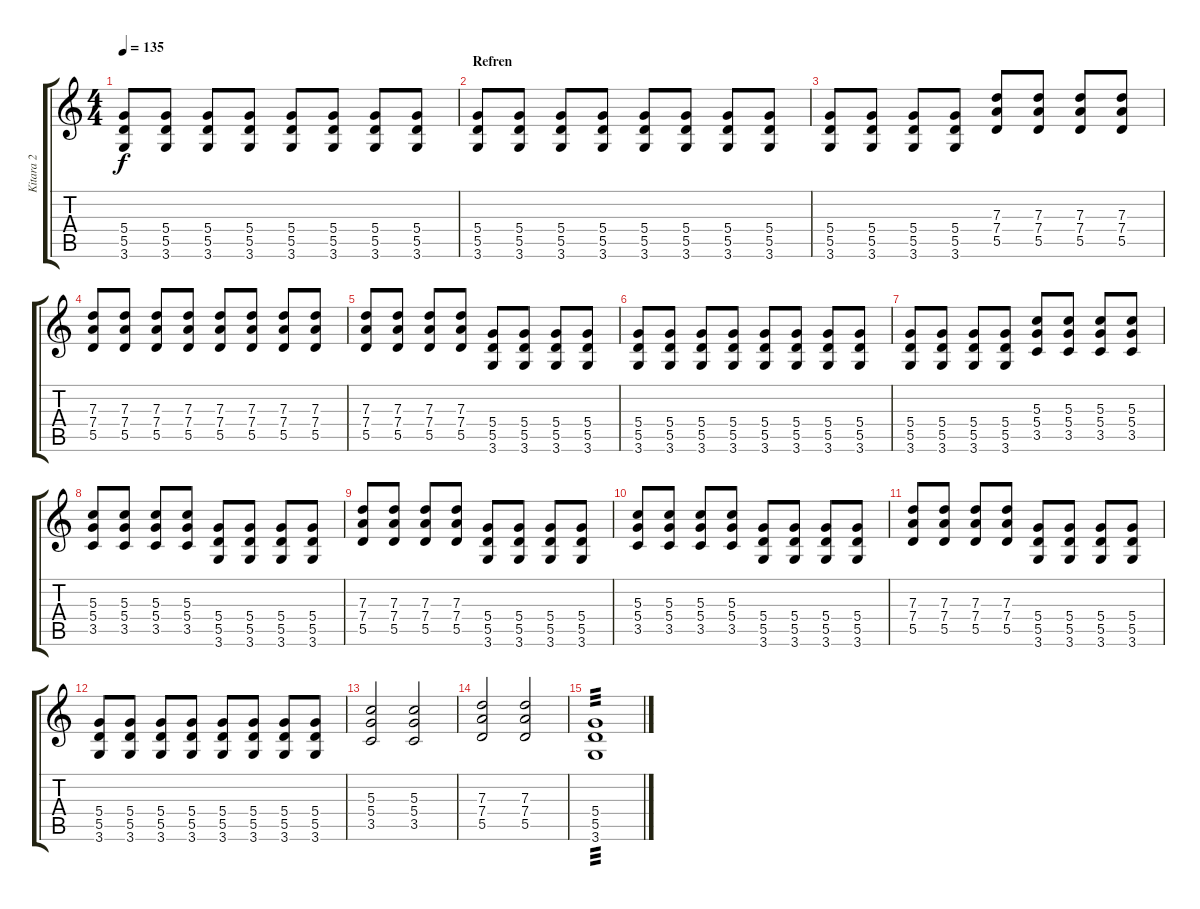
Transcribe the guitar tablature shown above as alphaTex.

\track ("Kitara 2" "Kitara 2") {instrument overdrivenguitar}
\staff {score tabs}
\tuning (E4 B3 G3 D3 A2 E2) {hide}
\ts (4 4)
\tempo 135
\clef g2
\ks c
(5.4 5.5 3.6).8{dy f} (5.4 5.5 3.6).8 (5.4 5.5 3.6).8 (5.4 5.5 3.6).8 (5.4 5.5 3.6).8 (5.4 5.5 3.6).8 (5.4 5.5 3.6).8 (5.4 5.5 3.6).8 |
\section ("" "Refren")
(5.4 5.5 3.6).8 (5.4 5.5 3.6).8 (5.4 5.5 3.6).8 (5.4 5.5 3.6).8 (5.4 5.5 3.6).8 (5.4 5.5 3.6).8 (5.4 5.5 3.6).8 (5.4 5.5 3.6).8 |
(5.4 5.5 3.6).8 (5.4 5.5 3.6).8 (5.4 5.5 3.6).8 (5.4 5.5 3.6).8 (7.3 7.4 5.5).8 (7.3 7.4 5.5).8 (7.3 7.4 5.5).8 (7.3 7.4 5.5).8 |
(7.3 7.4 5.5).8 (7.3 7.4 5.5).8 (7.3 7.4 5.5).8 (7.3 7.4 5.5).8 (7.3 7.4 5.5).8 (7.3 7.4 5.5).8 (7.3 7.4 5.5).8 (7.3 7.4 5.5).8 |
(7.3 7.4 5.5).8 (7.3 7.4 5.5).8 (7.3 7.4 5.5).8 (7.3 7.4 5.5).8 (5.4 5.5 3.6).8 (5.4 5.5 3.6).8 (5.4 5.5 3.6).8 (5.4 5.5 3.6).8 |
(5.4 5.5 3.6).8 (5.4 5.5 3.6).8 (5.4 5.5 3.6).8 (5.4 5.5 3.6).8 (5.4 5.5 3.6).8 (5.4 5.5 3.6).8 (5.4 5.5 3.6).8 (5.4 5.5 3.6).8 |
(5.4 5.5 3.6).8 (5.4 5.5 3.6).8 (5.4 5.5 3.6).8 (5.4 5.5 3.6).8 (5.3 5.4 3.5).8 (5.3 5.4 3.5).8 (5.3 5.4 3.5).8 (5.3 5.4 3.5).8 |
(5.3 5.4 3.5).8 (5.3 5.4 3.5).8 (5.3 5.4 3.5).8 (5.3 5.4 3.5).8 (5.4 5.5 3.6).8 (5.4 5.5 3.6).8 (5.4 5.5 3.6).8 (5.4 5.5 3.6).8 |
(7.3 7.4 5.5).8 (7.3 7.4 5.5).8 (7.3 7.4 5.5).8 (7.3 7.4 5.5).8 (5.4 5.5 3.6).8 (5.4 5.5 3.6).8 (5.4 5.5 3.6).8 (5.4 5.5 3.6).8 |
(5.3 5.4 3.5).8 (5.3 5.4 3.5).8 (5.3 5.4 3.5).8 (5.3 5.4 3.5).8 (5.4 5.5 3.6).8 (5.4 5.5 3.6).8 (5.4 5.5 3.6).8 (5.4 5.5 3.6).8 |
(7.3 7.4 5.5).8 (7.3 7.4 5.5).8 (7.3 7.4 5.5).8 (7.3 7.4 5.5).8 (5.4 5.5 3.6).8 (5.4 5.5 3.6).8 (5.4 5.5 3.6).8 (5.4 5.5 3.6).8 |
(5.4 5.5 3.6).8 (5.4 5.5 3.6).8 (5.4 5.5 3.6).8 (5.4 5.5 3.6).8 (5.4 5.5 3.6).8 (5.4 5.5 3.6).8 (5.4 5.5 3.6).8 (5.4 5.5 3.6).8 |
(5.3 5.4 3.5).2 (5.3 5.4 3.5).2 |
(7.3 7.4 5.5).2 (7.3 7.4 5.5).2 |
(5.4 5.5 3.6).1{tp 3}
